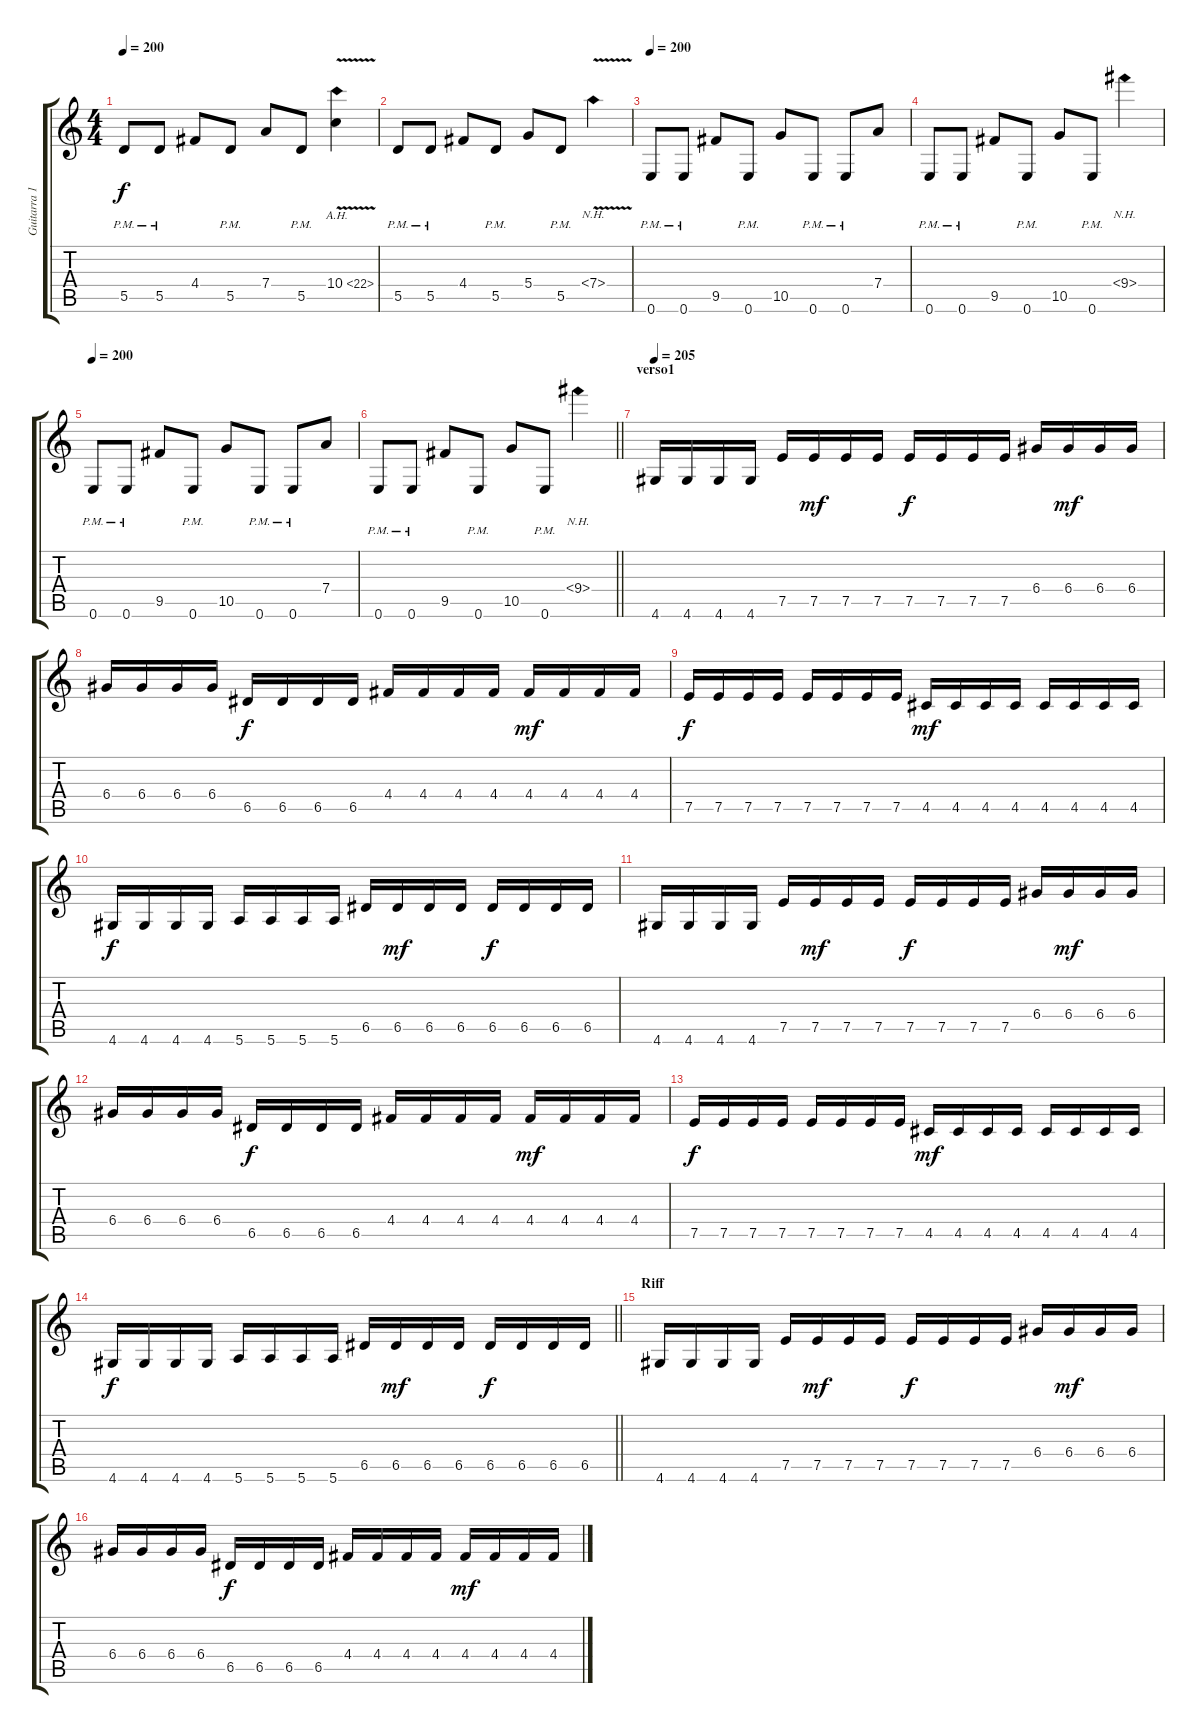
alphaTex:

\track ("Guitarra 1" "Guitarra 1") {instrument distortionguitar}
\staff {score tabs}
\tuning (E4 B3 G3 D3 A2 E2) {hide}
\ts (4 4)
\tempo 200
\clef g2
\ks c
5.5{pm}.8{dy f} 5.5{pm}.8 4.4.8 5.5{pm}.8 7.4.8 5.5{pm}.8 10.4{ah 12 v}.4 |
5.5{pm}.8 5.5{pm}.8 4.4.8 5.5{pm}.8 5.4.8 5.5{pm}.8 7.4{nh v}.4 |
\tempo 200
0.6{pm}.8 0.6{pm}.8 9.5.8 0.6{pm}.8 10.5.8 0.6{pm}.8 0.6{pm}.8 7.4.8 |
0.6{pm}.8 0.6{pm}.8 9.5.8 0.6{pm}.8 10.5.8 0.6{pm}.8 9.4{nh}.4 |
\tempo 200
0.6{pm}.8 0.6{pm}.8 9.5.8 0.6{pm}.8 10.5.8 0.6{pm}.8 0.6{pm}.8 7.4.8 |
\barLineRight lightlight
0.6{pm}.8 0.6{pm}.8 9.5.8 0.6{pm}.8 10.5.8 0.6{pm}.8 9.4{nh}.4 |
\section ("" "verso1")
\tempo 205
4.6.16 4.6.16 4.6.16 4.6.16 7.5.16 7.5.16{dy mf} 7.5.16 7.5.16 7.5.16{dy f} 7.5.16 7.5.16 7.5.16 6.4.16 6.4.16{dy mf} 6.4.16 6.4.16 |
6.4.16 6.4.16 6.4.16 6.4.16 6.5.16{dy f} 6.5.16 6.5.16 6.5.16 4.4.16 4.4.16 4.4.16 4.4.16 4.4.16{dy mf} 4.4.16 4.4.16 4.4.16 |
7.5.16{dy f} 7.5.16 7.5.16 7.5.16 7.5.16 7.5.16 7.5.16 7.5.16 4.5.16{dy mf} 4.5.16 4.5.16 4.5.16 4.5.16 4.5.16 4.5.16 4.5.16 |
4.6.16{dy f} 4.6.16 4.6.16 4.6.16 5.6.16 5.6.16 5.6.16 5.6.16 6.5.16 6.5.16{dy mf} 6.5.16 6.5.16 6.5.16{dy f} 6.5.16 6.5.16 6.5.16 |
4.6.16 4.6.16 4.6.16 4.6.16 7.5.16 7.5.16{dy mf} 7.5.16 7.5.16 7.5.16{dy f} 7.5.16 7.5.16 7.5.16 6.4.16 6.4.16{dy mf} 6.4.16 6.4.16 |
6.4.16 6.4.16 6.4.16 6.4.16 6.5.16{dy f} 6.5.16 6.5.16 6.5.16 4.4.16 4.4.16 4.4.16 4.4.16 4.4.16{dy mf} 4.4.16 4.4.16 4.4.16 |
7.5.16{dy f} 7.5.16 7.5.16 7.5.16 7.5.16 7.5.16 7.5.16 7.5.16 4.5.16{dy mf} 4.5.16 4.5.16 4.5.16 4.5.16 4.5.16 4.5.16 4.5.16 |
\barLineRight lightlight
4.6.16{dy f} 4.6.16 4.6.16 4.6.16 5.6.16 5.6.16 5.6.16 5.6.16 6.5.16 6.5.16{dy mf} 6.5.16 6.5.16 6.5.16{dy f} 6.5.16 6.5.16 6.5.16 |
\section ("" "Riff")
4.6.16 4.6.16 4.6.16 4.6.16 7.5.16 7.5.16{dy mf} 7.5.16 7.5.16 7.5.16{dy f} 7.5.16 7.5.16 7.5.16 6.4.16 6.4.16{dy mf} 6.4.16 6.4.16 |
6.4.16 6.4.16 6.4.16 6.4.16 6.5.16{dy f} 6.5.16 6.5.16 6.5.16 4.4.16 4.4.16 4.4.16 4.4.16 4.4.16{dy mf} 4.4.16 4.4.16 4.4.16
